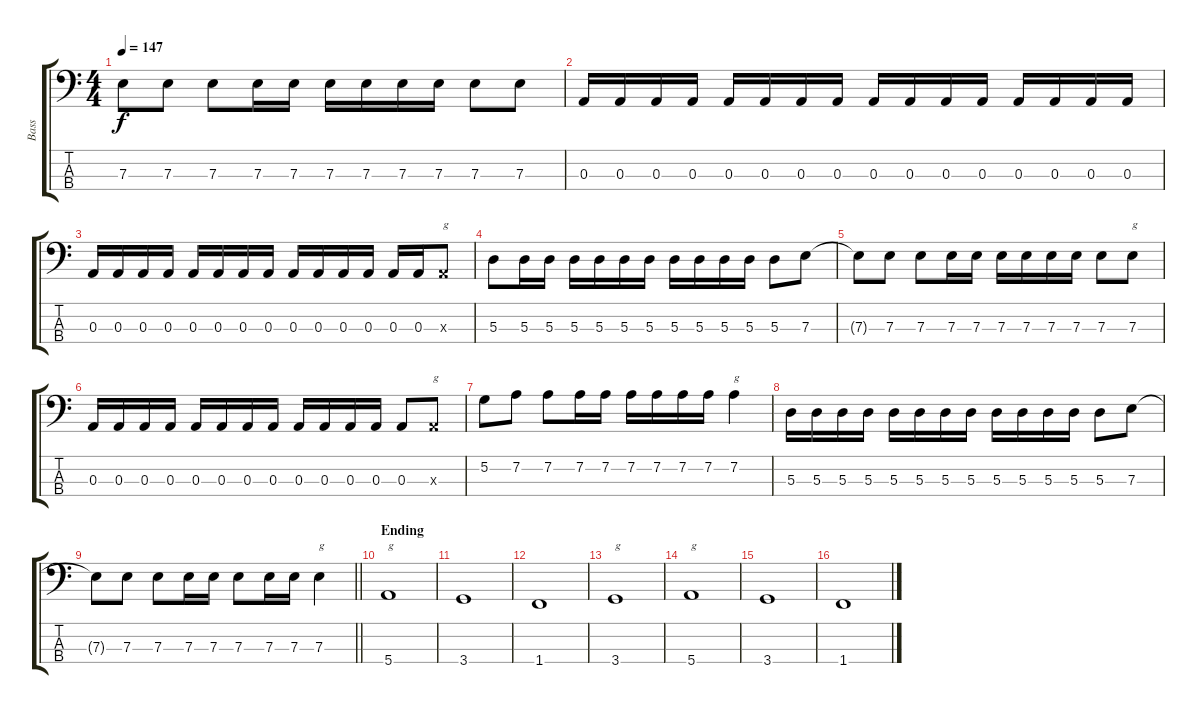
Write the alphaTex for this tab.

\track ("Bass" "Bass") {instrument electricbassfinger}
\staff {score tabs}
\tuning (G2 D2 A1 E1) {hide}
\ts (4 4)
\tempo 147
\clef f4
\ks aminor
7.3{t}.8{dy f} 7.3.8 7.3.8 7.3.16 7.3.16 7.3.16 7.3.16 7.3.16 7.3.16 7.3.8 7.3.8 |
0.3.16 0.3.16 0.3.16 0.3.16 0.3.16 0.3.16 0.3.16 0.3.16 0.3.16 0.3.16 0.3.16 0.3.16 0.3.16 0.3.16 0.3.16 0.3.16 |
0.3.16 0.3.16 0.3.16 0.3.16 0.3.16 0.3.16 0.3.16 0.3.16 0.3.16 0.3.16 0.3.16 0.3.16 0.3.16 0.3.16 0.3{x}.8{txt "g"} |
5.3.8 5.3.16 5.3.16 5.3.16 5.3.16 5.3.16 5.3.16 5.3.16 5.3.16 5.3.16 5.3.16 5.3.8 7.3.8 |
7.3{t}.8 7.3.8 7.3.8 7.3.16 7.3.16 7.3.16 7.3.16 7.3.16 7.3.16 7.3.8 7.3.8{txt "g"} |
0.3.16 0.3.16 0.3.16 0.3.16 0.3.16 0.3.16 0.3.16 0.3.16 0.3.16 0.3.16 0.3.16 0.3.16 0.3.8 0.3{x}.8{txt "g"} |
5.2.8 7.2.8 7.2.8 7.2.16 7.2.16 7.2.16 7.2.16 7.2.16 7.2.16 7.2.4{txt "g"} |
5.3.16 5.3.16 5.3.16 5.3.16 5.3.16 5.3.16 5.3.16 5.3.16 5.3.16 5.3.16 5.3.16 5.3.16 5.3.8 7.3.8 |
\barLineRight lightlight
7.3{t}.8 7.3.8 7.3.8 7.3.16 7.3.16 7.3.8 7.3.16 7.3.16 7.3.4{txt "g"} |
\section ("" "Ending")
5.4.1{txt "g"} |
3.4.1 |
1.4.1 |
3.4.1{txt "g"} |
5.4.1{txt "g"} |
3.4.1 |
1.4.1
